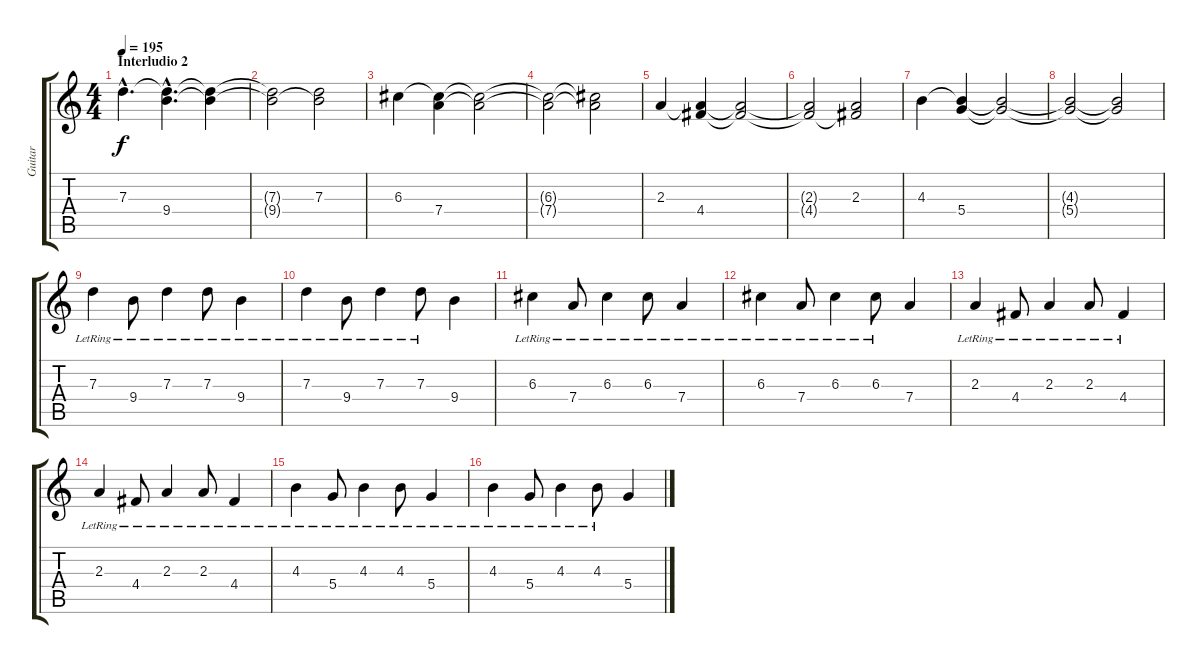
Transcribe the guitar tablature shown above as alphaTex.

\track ("Guitar" "Guitar") {instrument distortionguitar}
\staff {score tabs}
\tuning (E4 B3 G3 D3 A2 E2) {hide}
\ts (4 4)
\section ("" "Interludio 2")
\tempo 195
\clef g2
\ks c
7.3{hac}.4{d dy f instrument electricguitarjazz} (7.3{hac t} 9.4{hac}).4{d} (7.3{t} 9.4{t}).4 |
(7.3{t} 9.4{t}).2 (7.3 9.4{t}).2 |
6.3.4{instrument electricguitarjazz} (6.3{t} 7.4).4 (6.3{t} 7.4{t}).2 |
(6.3{t} 7.4{t}).2 (6.3{t} 7.4{t}).2 |
2.3.4{instrument electricguitarjazz} (2.3{t} 4.4).4 (2.3{t} 4.4{t}).2 |
(2.3{t} 4.4{t}).2 (2.3 4.4{t}).2 |
4.3.4{instrument electricguitarjazz} (4.3{t} 5.4).4 (4.3{t} 5.4{t}).2 |
(4.3{t} 5.4{t}).2 (4.3{t} 5.4{t}).2 |
7.3{lr}.4{instrument electricguitarjazz} 9.4{lr}.8 7.3{lr}.4 7.3{lr}.8 9.4{lr}.4 |
7.3{lr}.4{instrument electricguitarjazz} 9.4{lr}.8 7.3{lr}.4 7.3{lr}.8 9.4.4 |
6.3{lr}.4{instrument electricguitarjazz} 7.4{lr}.8 6.3{lr}.4 6.3{lr}.8 7.4{lr}.4 |
6.3{lr}.4{instrument electricguitarjazz} 7.4{lr}.8 6.3{lr}.4 6.3{lr}.8 7.4.4 |
2.3{lr}.4{instrument electricguitarjazz} 4.4{lr}.8 2.3{lr}.4 2.3{lr}.8 4.4{lr}.4 |
2.3{lr}.4{instrument electricguitarjazz} 4.4{lr}.8 2.3{lr}.4 2.3{lr}.8 4.4{lr}.4 |
4.3{lr}.4{instrument electricguitarjazz} 5.4{lr}.8 4.3{lr}.4 4.3{lr}.8 5.4{lr}.4 |
4.3{lr}.4{instrument electricguitarjazz} 5.4{lr}.8 4.3{lr}.4 4.3{lr}.8 5.4.4
